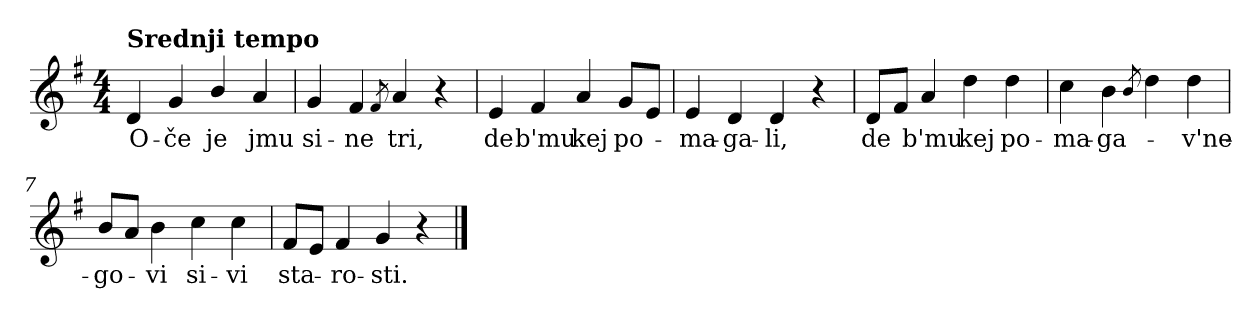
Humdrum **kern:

**kern	**text
*part1	*part1
*staff1	*staff1
*clefG2	*
*k[f#]	*
*G:	*
*M4/4	*
=1	=1
!LO:TX:a:B:t=Srednji tempo	!
!	!LO:LY:b
4d/	O-
!	!LO:LY:b
4g/	-če
!	!LO:LY:b
4b/	je
!	!LO:LY:b
4a/	jmu
=2	=2
!	!LO:LY:b
4g/	si-
!	!LO:LY:b
4f#/	-ne
8qf#/	.
!	!LO:LY:b
4a/	tri,
4r	.
=3	=3
!	!LO:LY:b
4e/	de
!	!LO:LY:b
4f#/	b'mu
!	!LO:LY:b
4a/	kej
!	!LO:LY:b
8g/L	po-
8e/J	.
=4	=4
!	!LO:LY:b
4e/	-ma-
!	!LO:LY:b
4d/	-ga-
!	!LO:LY:b
4d/	-li,
4r	.
!!LO:LB:g=z
=5	=5
!	!LO:LY:b
8d/L	de
8f#/J	.
!	!LO:LY:b
4a/	b'mu
!	!LO:LY:b
4dd\	kej
!	!LO:LY:b
4dd\	po-
=6	=6
!	!LO:LY:b
4cc\	-ma-
!	!LO:LY:b
4b\	-ga-
8qb/	.
4dd\	.
!	!LO:LY:b
4dd\	v'ne-
=7	=7
!	!LO:LY:b
8b/L	-go-
8a/J	.
!	!LO:LY:b
4b\	-vi
!	!LO:LY:b
4cc\	si-
!	!LO:LY:b
4cc\	-vi
=8	=8
!	!LO:LY:b
8f#/L	sta-
8e/J	.
!	!LO:LY:b
4f#/	-ro-
!	!LO:LY:b
4g/	-sti.
4r	.
==	==
*-	*-
